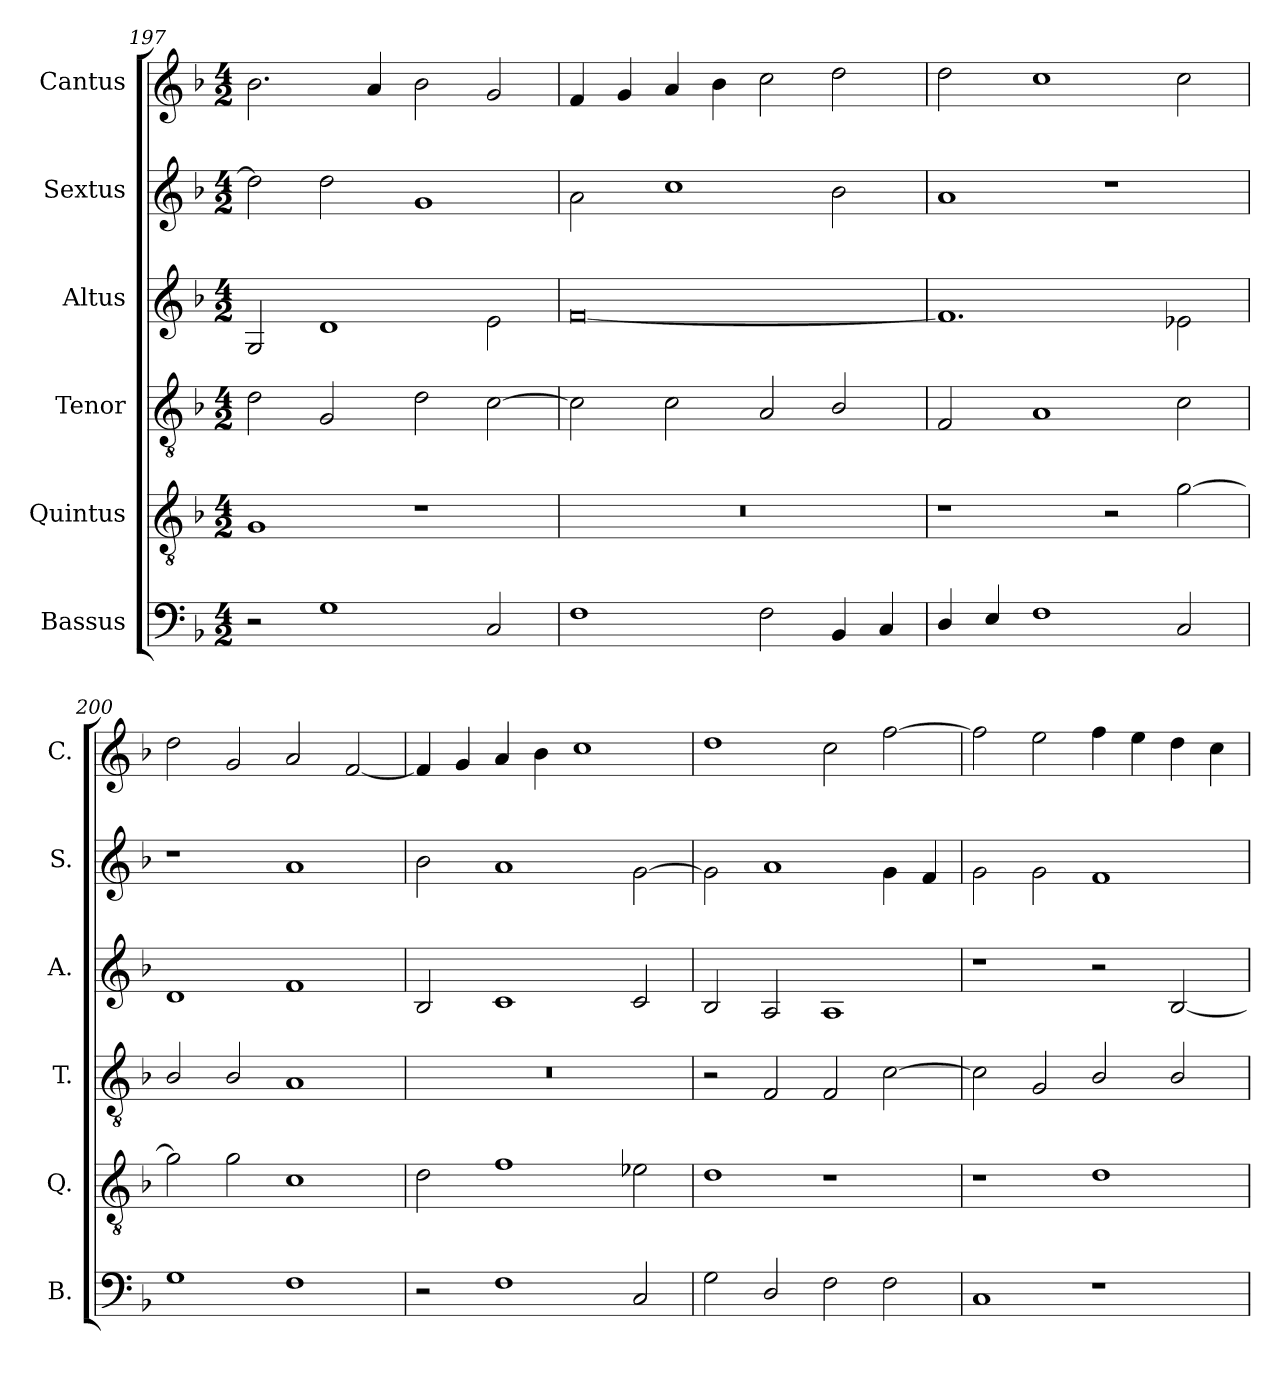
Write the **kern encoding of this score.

**kern	**kern	**kern	**kern	**kern	**kern
*part6	*part5	*part4	*part3	*part2	*part1
*staff6	*staff5	*staff4	*staff3	*staff2	*staff1
*I"Bassus	*I"Quintus	*I"Tenor	*I"Altus	*I"Sextus	*I"Cantus
*I'B.	*I'Q.	*I'T.	*I'A.	*I'S.	*I'C.
*clefF4	*clefGv2	*clefGv2	*clefG2	*clefG2	*clefG2
*k[b-]	*k[b-]	*k[b-]	*k[b-]	*k[b-]	*k[b-]
*M4/2	*M4/2	*M4/2	*M4/2	*M4/2	*M4/2
=197	=197	=197	=197	=197	=197
2r	1G	2d\	2G/	2dd\]	2.b-\
1G	.	2G/	1d	2dd\	.
.	.	.	.	.	4a/
.	1r	2d\	.	1g	2b-\
2C/	.	[2c\	2e\	.	2g/
=198	=198	=198	=198	=198	=198
!	!LO:N:vis=1	!	!	!	!
1F	0r	2c\]	[0f	2a\	4f/
.	.	.	.	.	4g/
.	.	2c\	.	1cc	4a/
.	.	.	.	.	4b-\
2F\	.	2A/	.	.	2cc\
4BB-/	.	2B-/	.	2b-\	2dd\
4C/	.	.	.	.	.
=199	=199	=199	=199	=199	=199
4D/	1r	2F/	1.f]	1a	2dd\
4E/	.	.	.	.	.
1F	.	1A	.	.	1cc
.	2r	.	.	1r	.
2C/	[2g\	2c\	2e-X\	.	2cc\
!!LO:PB:g=z
=200	=200	=200	=200	=200	=200
1G	2g\]	2B-/	1d	1r	2dd\
.	2g\	2B-/	.	.	2g/
1F	1c	1A	1f	1a	2a/
.	.	.	.	.	[2f/
=201	=201	=201	=201	=201	=201
!	!	!LO:N:vis=1	!	!	!
2r	2d\	0r	2B-/	2b-\	4f/]
.	.	.	.	.	4g/
1F	1f	.	1c	1a	4a/
.	.	.	.	.	4b-\
.	.	.	.	.	1cc
2C/	2e-X\	.	2c/	[2g\	.
=202	=202	=202	=202	=202	=202
2G\	1d	2r	2B-/	2g\]	1dd
2D/	.	2F/	2A/	1a	.
2F\	1r	2F/	1A	.	2cc\
2F\	.	[2c\	.	4g\	[2ff\
.	.	.	.	4f/	.
=203	=203	=203	=203	=203	=203
1C	1r	2c\]	1r	2g\	2ff\]
.	.	2G/	.	2g\	2ee\
1r	1d	2B-/	2r	1f	4ff\
.	.	.	.	.	4ee\
.	.	2B-/	[2B-/	.	4dd\
.	.	.	.	.	4cc\
=	=	=	=	=	=
*-	*-	*-	*-	*-	*-
